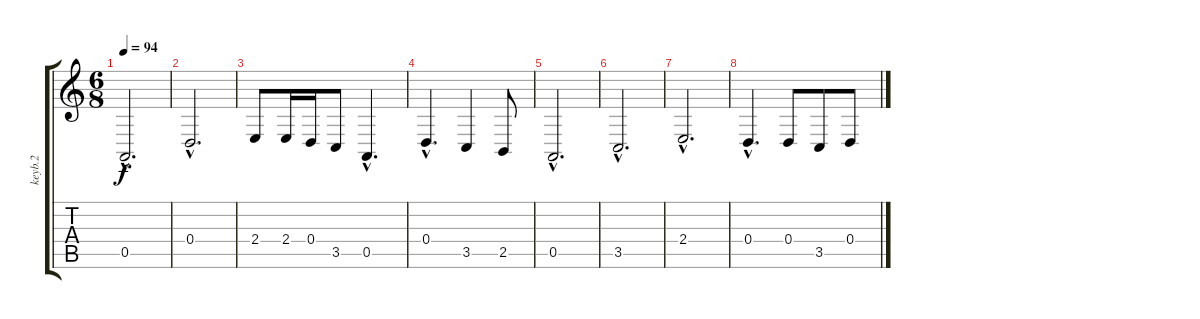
\track ("keyb.2" "keyb.2") {instrument stringensemble1}
\staff {score tabs}
\tuning (E4 B3 G3 D3 A2 E2) {hide}
\ts (6 8)
\tempo 94
\clef g2
\ks c
0.5{hac}.2{d dy f} |
0.4{hac}.2{d} |
2.4.8 2.4.16 0.4.16 3.5.8 0.5{hac}.4{d} |
0.4{hac}.4{d} 3.5.4 2.5.8 |
0.5{hac}.2{d} |
3.5{hac}.2{d} |
2.4{hac}.2{d} |
0.4{hac}.4{d} 0.4.8 3.5.8 0.4.8
